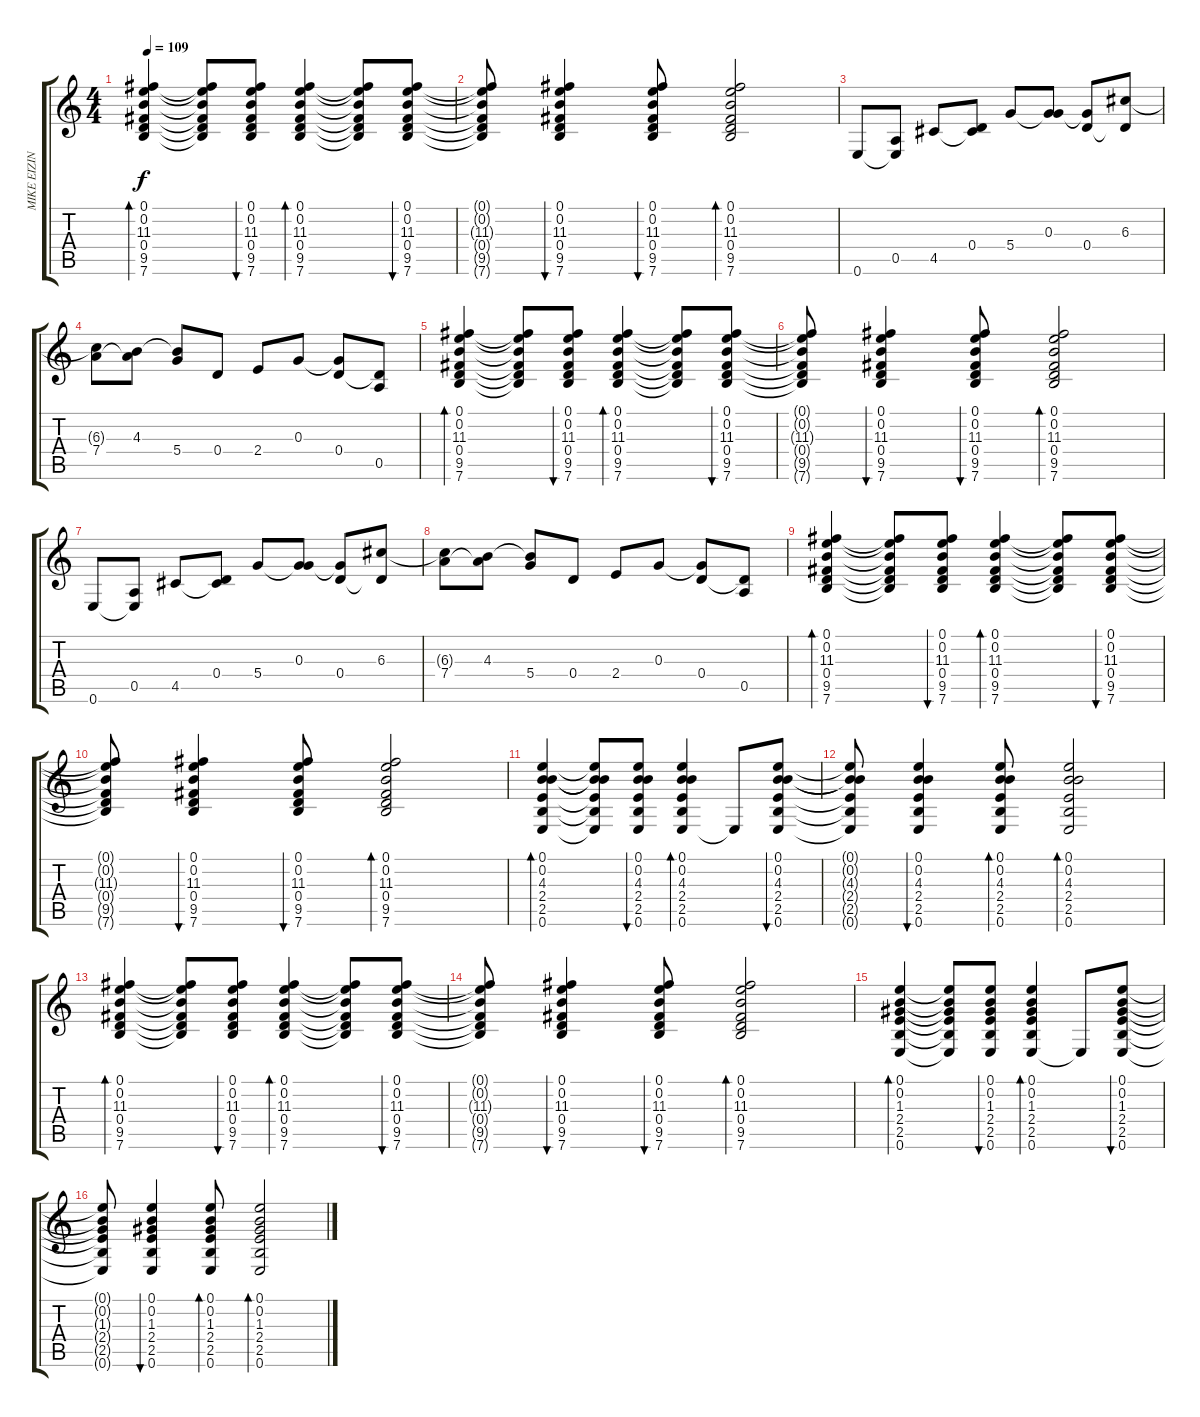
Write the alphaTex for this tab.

\track ("MIKE EIZINGER" "MIKE EIZIN") {instrument acousticguitarsteel}
\staff {score tabs}
\tuning (E4 B3 G3 D3 A2 E2) {hide}
\ts (4 4)
\tempo 109
\clef g2
\ks c
(0.1 0.2 11.3 0.4 9.5 7.6).4{bd 240 dy f} (0.1{t} 0.2{t} 11.3{t} 0.4{t} 9.5{t} 7.6{t}).8 (0.1 0.2 11.3 0.4 9.5 7.6).8{bu 120} (0.1 0.2 11.3 0.4 9.5 7.6).4{bd 60} (0.1{t} 0.2{t} 11.3{t} 0.4{t} 9.5{t} 7.6{t}).8 (0.1 0.2 11.3 0.4 9.5 7.6).8{bu 60} |
(0.1{t} 0.2{t} 11.3{t} 0.4{t} 9.5{t} 7.6{t}).8 (0.1 0.2 11.3 0.4 9.5 7.6).4{bu 60} (0.1 0.2 11.3 0.4 9.5 7.6).8{bu 60} (0.1 0.2 11.3 0.4 9.5 7.6).2{bd 120} |
0.6.8 (0.5 0.6{t}).8 4.5.8 (0.4 4.5{t}).8 5.4.8 (0.3 5.4{t}).8 (0.3{t} 0.4).8 (6.3 0.4{t}).8 |
(6.3{t} 7.4).8 (4.3 7.4{t}).8 (4.3{t} 5.4).8 0.4.8 2.4.8 0.3.8 (0.3{t} 0.4).8 (0.4{t} 0.5).8 |
(0.1 0.2 11.3 0.4 9.5 7.6).4{bd 240} (0.1{t} 0.2{t} 11.3{t} 0.4{t} 9.5{t} 7.6{t}).8 (0.1 0.2 11.3 0.4 9.5 7.6).8{bu 120} (0.1 0.2 11.3 0.4 9.5 7.6).4{bd 60} (0.1{t} 0.2{t} 11.3{t} 0.4{t} 9.5{t} 7.6{t}).8 (0.1 0.2 11.3 0.4 9.5 7.6).8{bu 60} |
(0.1{t} 0.2{t} 11.3{t} 0.4{t} 9.5{t} 7.6{t}).8 (0.1 0.2 11.3 0.4 9.5 7.6).4{bu 60} (0.1 0.2 11.3 0.4 9.5 7.6).8{bu 60} (0.1 0.2 11.3 0.4 9.5 7.6).2{bd 120} |
0.6.8 (0.5 0.6{t}).8 4.5.8 (0.4 4.5{t}).8 5.4.8 (0.3 5.4{t}).8 (0.3{t} 0.4).8 (6.3 0.4{t}).8 |
(6.3{t} 7.4).8 (4.3 7.4{t}).8 (4.3{t} 5.4).8 0.4.8 2.4.8 0.3.8 (0.3{t} 0.4).8 (0.4{t} 0.5).8 |
(0.1 0.2 11.3 0.4 9.5 7.6).4{bd 240} (0.1{t} 0.2{t} 11.3{t} 0.4{t} 9.5{t} 7.6{t}).8 (0.1 0.2 11.3 0.4 9.5 7.6).8{bu 120} (0.1 0.2 11.3 0.4 9.5 7.6).4{bd 60} (0.1{t} 0.2{t} 11.3{t} 0.4{t} 9.5{t} 7.6{t}).8 (0.1 0.2 11.3 0.4 9.5 7.6).8{bu 60} |
(0.1{t} 0.2{t} 11.3{t} 0.4{t} 9.5{t} 7.6{t}).8 (0.1 0.2 11.3 0.4 9.5 7.6).4{bu 60} (0.1 0.2 11.3 0.4 9.5 7.6).8{bu 60} (0.1 0.2 11.3 0.4 9.5 7.6).2{bd 120} |
(0.1 0.2 4.3 2.4 2.5 0.6).4{bd 120} (0.1{t} 0.2{t} 4.3{t} 2.4{t} 2.5{t} 0.6{t}).8 (0.1 0.2 4.3 2.4 2.5 0.6).8{bu 60} (0.1 0.2 4.3 2.4 2.5 0.6).4{bd 120} 0.6{t}.8 (0.1 0.2 4.3 2.4 2.5 0.6).8{bu 120} |
(0.1{t} 0.2{t} 4.3{t} 2.4{t} 2.5{t} 0.6{t}).8 (0.1 0.2 4.3 2.4 2.5 0.6).4{bu 120} (0.1 0.2 4.3 2.4 2.5 0.6).8{bd 120} (0.1 0.2 4.3 2.4 2.5 0.6).2{bd 120} |
(0.1 0.2 11.3 0.4 9.5 7.6).4{bd 240} (0.1{t} 0.2{t} 11.3{t} 0.4{t} 9.5{t} 7.6{t}).8 (0.1 0.2 11.3 0.4 9.5 7.6).8{bu 120} (0.1 0.2 11.3 0.4 9.5 7.6).4{bd 60} (0.1{t} 0.2{t} 11.3{t} 0.4{t} 9.5{t} 7.6{t}).8 (0.1 0.2 11.3 0.4 9.5 7.6).8{bu 60} |
(0.1{t} 0.2{t} 11.3{t} 0.4{t} 9.5{t} 7.6{t}).8 (0.1 0.2 11.3 0.4 9.5 7.6).4{bu 60} (0.1 0.2 11.3 0.4 9.5 7.6).8{bu 60} (0.1 0.2 11.3 0.4 9.5 7.6).2{bd 120} |
(0.1 0.2 1.3 2.4 2.5 0.6).4{bd 120} (0.1{t} 0.2{t} 1.3{t} 2.4{t} 2.5{t} 0.6{t}).8 (0.1 0.2 1.3 2.4 2.5 0.6).8{bu 60} (0.1 0.2 1.3 2.4 2.5 0.6).4{bd 120} 0.6{t}.8 (0.1 0.2 1.3 2.4 2.5 0.6).8{bu 120} |
(0.1{t} 0.2{t} 1.3{t} 2.4{t} 2.5{t} 0.6{t}).8 (0.1 0.2 1.3 2.4 2.5 0.6).4{bu 120} (0.1 0.2 1.3 2.4 2.5 0.6).8{bd 120} (0.1 0.2 1.3 2.4 2.5 0.6).2{bd 120}
